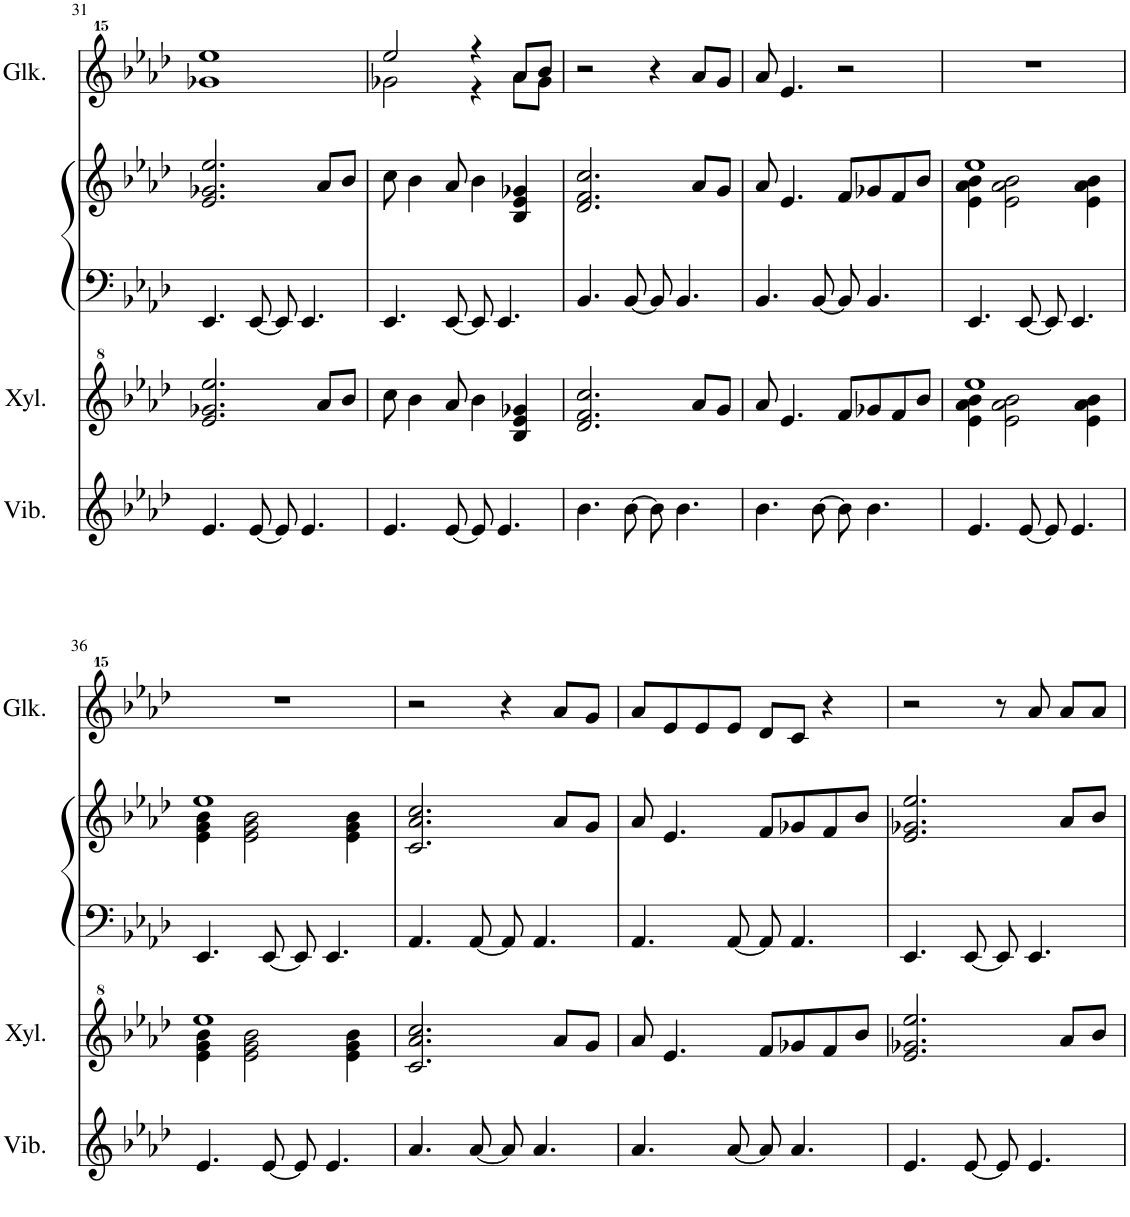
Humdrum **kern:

**kern	**kern	**kern	**kern	**kern
*part4	*part3	*part2	*part2	*part1
*staff5	*staff4	*staff3	*staff2	*staff1
*I"Vibraphone	*I"Xylophone	*I"Piano	*	*I"Glockenspiel
*I'Vib.	*I'Xyl.	*	*	*I'Glk.
!!LO:PB:g=z
*clefG2	*clefG^2	*clefF4	*clefG2	*clefG^^2
*k[b-e-a-d-]	*k[b-e-a-d-]	*k[b-e-a-d-]	*k[b-e-a-d-]	*k[b-e-a-d-]
*M4/4	*M4/4	*M4/4	*M4/4	*M4/4
=31	=31	=31	=31	=31
*	*	*	*	*^
4.e-/	2.ee-/ 2.gg-X/ 2.eee-/	4.EE-/	2.e-/ 2.g-X/ 2.ee-/	1eeee-	1ggg-X
[8e-/	.	[8EE-/	.	.	.
8e-/]	.	8EE-/]	.	.	.
4.e-/	.	4.EE-/	.	.	.
.	8aa-/L	.	8a-/L	.	.
.	8bb-/J	.	8b-/J	.	.
=32	=32	=32	=32	=32	=32
4.e-/	8ccc\	4.EE-/	8cc\	2eeee-/	2ggg-X\
.	4bb-\	.	4b-\	.	.
[8e-/	8aa-/	[8EE-/	8a-/	.	.
8e-/]	4bb-\	8EE-/]	4b-\	4r	4r
4.e-/	.	4.EE-/	.	.	.
.	4b-/ 4ee-/ 4gg-X/	.	4B-/ 4e-/ 4g-X/	8aaa-/L	8aaa-\L
.	.	.	.	8bbb-/J	8ggg-\J
*	*	*	*	*v	*v
=33	=33	=33	=33	=33
4.b-\	2.dd-/ 2.ff/ 2.ccc/	4.BB-/	2.d-/ 2.f/ 2.cc/	2r
[8b-\	.	[8BB-/	.	.
8b-\]	.	8BB-/]	.	4r
4.b-\	.	4.BB-/	.	.
.	8aa-/L	.	8a-/L	8aaa-/L
.	8gg/J	.	8g/J	8ggg/J
=34	=34	=34	=34	=34
4.b-\	8aa-/	4.BB-/	8a-/	8aaa-/
.	4.ee-/	.	4.e-/	4.eee-/
[8b-\	.	[8BB-/	.	.
8b-\]	8ff/L	8BB-/]	8f/L	2r
4.b-\	8gg-X/	4.BB-/	8g-X/	.
.	8ff/	.	8f/	.
.	8bb-/J	.	8b-/J	.
=35	=35	=35	=35	=35
*	*^	*	*^	*
4.e-/	1eee-	4ee-\ 4aa-\ 4bb-\	4.EE-/	1ee-	4e-\ 4a-\ 4b-\	1r
.	.	2ee-\ 2aa-\ 2bb-\	.	.	2e-\ 2a-\ 2b-\	.
[8e-/	.	.	[8EE-/	.	.	.
8e-/]	.	.	8EE-/]	.	.	.
4.e-/	.	.	4.EE-/	.	.	.
.	.	4ee-\ 4aa-\ 4bb-\	.	.	4e-\ 4a-\ 4b-\	.
!!LO:LB:g=z
=36	=36	=36	=36	=36	=36	=36
4.e-/	1eee-	4ee-\ 4gg\ 4bb-\	4.EE-/	1ee-	4e-\ 4g\ 4b-\	1r
.	.	2ee-\ 2gg\ 2bb-\	.	.	2e-\ 2g\ 2b-\	.
[8e-/	.	.	[8EE-/	.	.	.
8e-/]	.	.	8EE-/]	.	.	.
4.e-/	.	.	4.EE-/	.	.	.
.	.	4ee-\ 4gg\ 4bb-\	.	.	4e-\ 4g\ 4b-\	.
*	*v	*v	*	*v	*v	*
=37	=37	=37	=37	=37
4.a-/	2.cc/ 2.aa-/ 2.ccc/	4.AA-/	2.c/ 2.a-/ 2.cc/	2r
[8a-/	.	[8AA-/	.	.
8a-/]	.	8AA-/]	.	4r
4.a-/	.	4.AA-/	.	.
.	8aa-/L	.	8a-/L	8aaa-/L
.	8gg/J	.	8g/J	8ggg/J
=38	=38	=38	=38	=38
4.a-/	8aa-/	4.AA-/	8a-/	8aaa-/L
.	4.ee-/	.	4.e-/	8eee-/
.	.	.	.	8eee-/
[8a-/	.	[8AA-/	.	8eee-/J
8a-/]	8ff/L	8AA-/]	8f/L	8ddd-/L
4.a-/	8gg-X/	4.AA-/	8g-X/	8ccc/J
.	8ff/	.	8f/	4r
.	8bb-/J	.	8b-/J	.
=39	=39	=39	=39	=39
4.e-/	2.ee-/ 2.gg-X/ 2.eee-/	4.EE-/	2.e-/ 2.g-X/ 2.ee-/	2r
[8e-/	.	[8EE-/	.	.
8e-/]	.	8EE-/]	.	8r
4.e-/	.	4.EE-/	.	8aaa-/
.	8aa-/L	.	8a-/L	8aaa-/L
.	8bb-/J	.	8b-/J	8aaa-/J
=	=	=	=	=
*-	*-	*-	*-	*-
